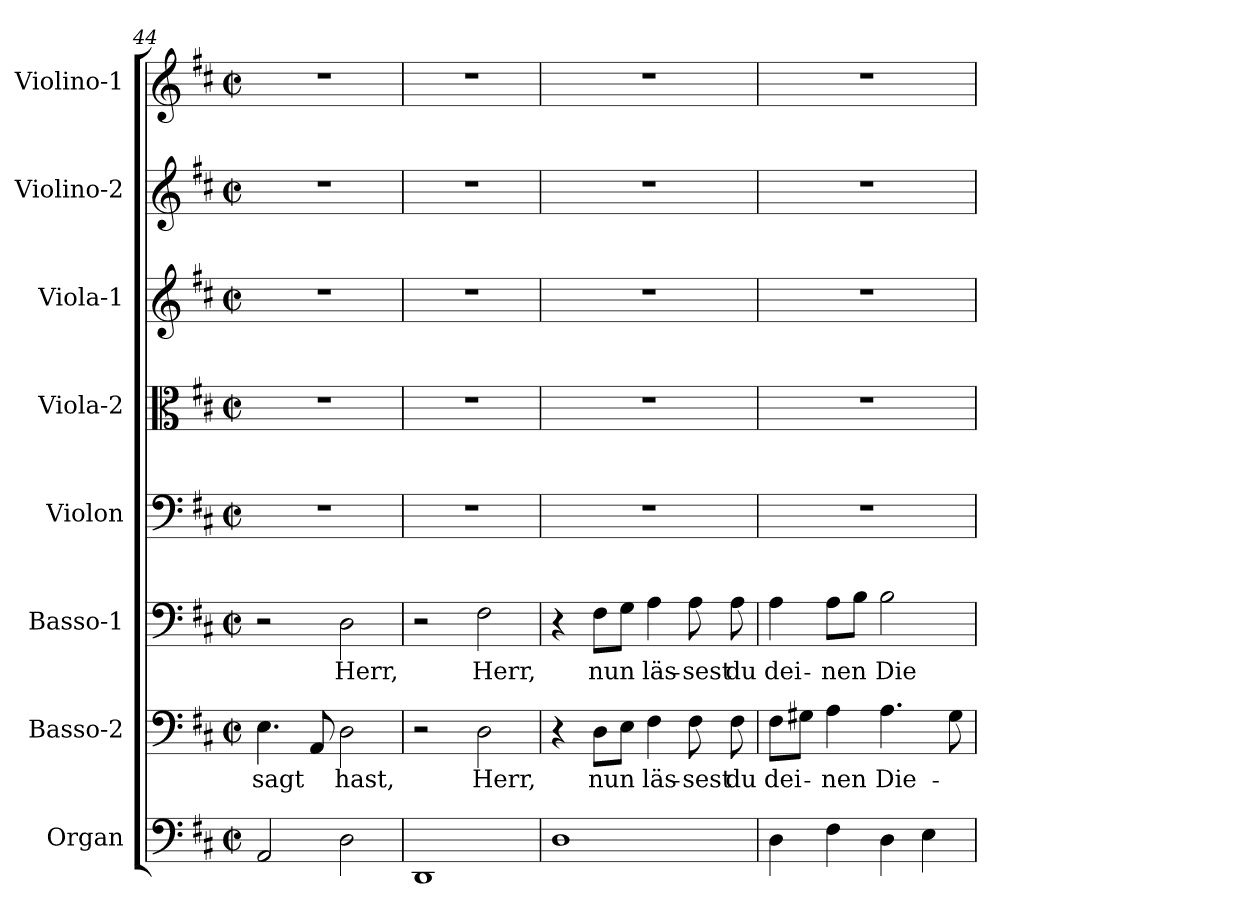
**kern	**kern	**text	**kern	**text	**kern	**kern	**kern	**kern	**kern
*part8	*part7	*part7	*part6	*part6	*part5	*part4	*part3	*part2	*part1
*staff8	*staff7	*staff7	*staff6	*staff6	*staff5	*staff4	*staff3	*staff2	*staff1
*I"Organ	*I"Basso-2	*	*I"Basso-1	*	*I"Violon	*I"Viola-2	*I"Viola-1	*I"Violino-2	*I"Violino-1
*I'Org	*I'B2	*	*I'B1	*	*I'Vn	*I'Va-2	*I'Va-1	*I'Vi-2	*I'Vi-1
*clefF4	*clefF4	*	*clefF4	*	*clefF4	*clefC3	*clefG2	*clefG2	*clefG2
*k[f#c#]	*k[f#c#]	*	*k[f#c#]	*	*k[f#c#]	*k[f#c#]	*k[f#c#]	*k[f#c#]	*k[f#c#]
*D:	*D:	*	*D:	*	*D:	*D:	*D:	*D:	*D:
*M2/2	*M2/2	*	*M2/2	*	*M2/2	*M2/2	*M2/2	*M2/2	*M2/2
*met(c|)	*met(c|)	*	*met(c|)	*	*met(c|)	*met(c|)	*met(c|)	*met(c|)	*met(c|)
=44	=44	=44	=44	=44	=44	=44	=44	=44	=44
!	!	!LO:LY:b	!	!	!	!	!	!	!
2AA/	4.E\	-sagt	2r	.	1r	1r	1r	1r	1r
.	8AA/	.	.	.	.	.	.	.	.
!	!	!LO:LY:b	!	!LO:LY:b	!	!	!	!	!
2D\	2D\	hast,	2D\	Herr,	.	.	.	.	.
=45	=45	=45	=45	=45	=45	=45	=45	=45	=45
1DD	2r	.	2r	.	1r	1r	1r	1r	1r
!	!	!LO:LY:b	!	!LO:LY:b	!	!	!	!	!
.	2D\	Herr,	2F#\	Herr,	.	.	.	.	.
!!LO:LB:g=z
=46	=46	=46	=46	=46	=46	=46	=46	=46	=46
1D	4r	.	4r	.	1r	1r	1r	1r	1r
!	!	!LO:LY:b	!	!LO:LY:b	!	!	!	!	!
.	8D\L	nun	8F#\L	nun	.	.	.	.	.
.	8E\J	.	8G\J	.	.	.	.	.	.
!	!	!LO:LY:b	!	!LO:LY:b	!	!	!	!	!
.	4F#\	läs-	4A\	läs-	.	.	.	.	.
!	!	!LO:LY:b	!	!LO:LY:b	!	!	!	!	!
.	8F#\	-sest	8A\	-sest	.	.	.	.	.
!	!	!LO:LY:b	!	!LO:LY:b	!	!	!	!	!
.	8F#\	du	8A\	du	.	.	.	.	.
=47	=47	=47	=47	=47	=47	=47	=47	=47	=47
!	!	!LO:LY:b	!	!LO:LY:b	!	!	!	!	!
4D\	8F#\L	dei-	4A\	dei-	1r	1r	1r	1r	1r
.	8G#X\J	.	.	.	.	.	.	.	.
!	!	!LO:LY:b	!	!LO:LY:b	!	!	!	!	!
4F#\	4A\	-nen	8A\L	-nen	.	.	.	.	.
.	.	.	8B\J	.	.	.	.	.	.
!	!	!LO:LY:b	!	!LO:LY:b	!	!	!	!	!
4D\	4.A\	Die-	2B\	Die-	.	.	.	.	.
4E\	.	.	.	.	.	.	.	.	.
.	8G#\	.	.	.	.	.	.	.	.
=	=	=	=	=	=	=	=	=	=
*-	*-	*-	*-	*-	*-	*-	*-	*-	*-
